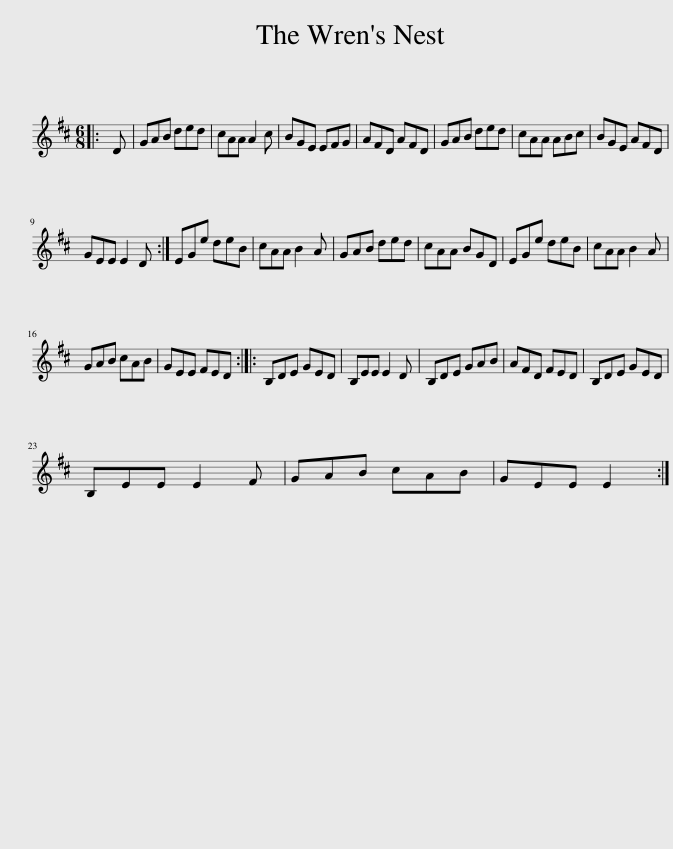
X:1
L:1/8
M:6/8
I:linebreak $
K:D
V:1 treble
V:1
|: D | GAB ded | cAA A2 c | BGE EFG | AFD AFD | %5
 GAB ded | cAA ABc | BGE AFD |$ GEE E2 D :| EGe deB | %10
 cAA B2 A | GAB ded | cAA BGD | EGe deB | cAA B2 A |$ %15
 GAB cAB | GEE FED :: B,DE GED | B,EE E2 D | B,DE GAB | %20
 AFD FED | B,DE GED |$ B,EE E2 F | GAB cAB | GEE E2 :| %25
